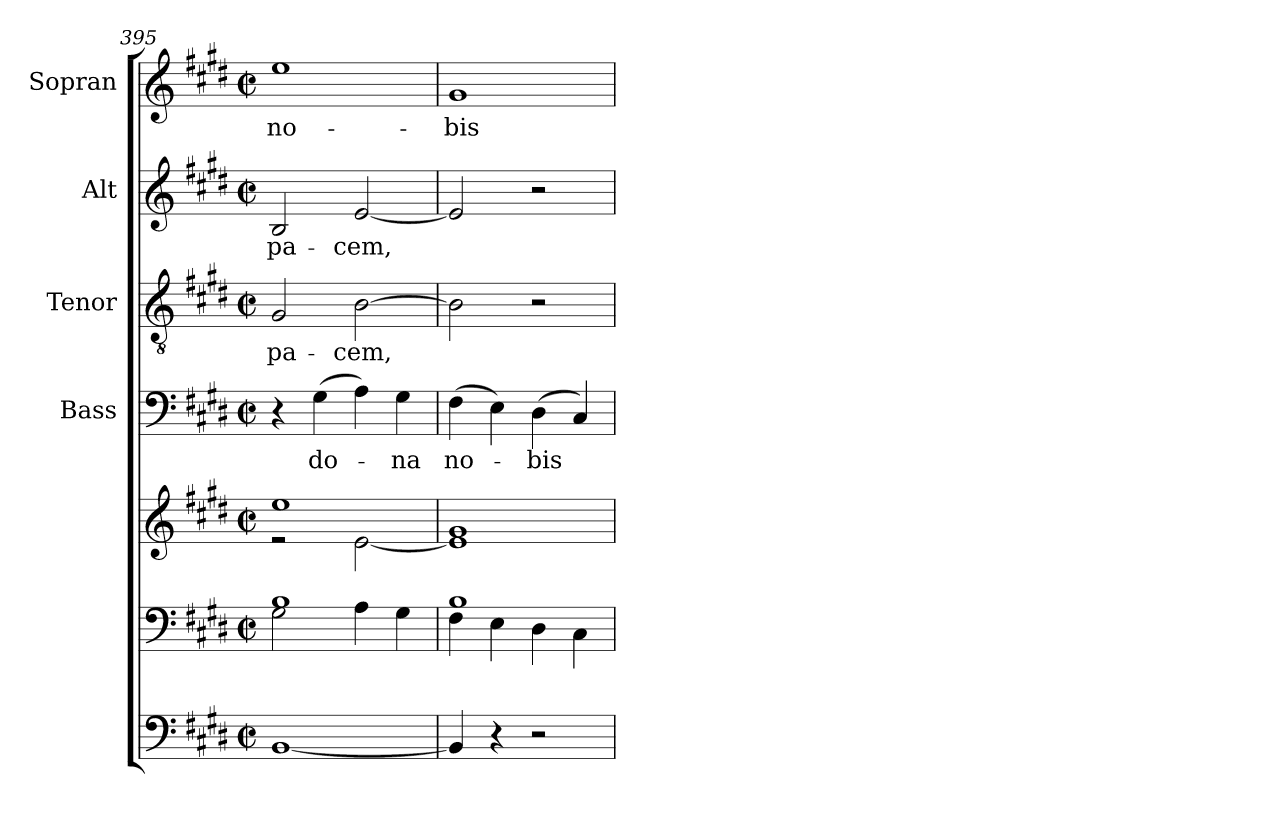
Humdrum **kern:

**kern	**kern	**kern	**kern	**text	**kern	**text	**kern	**text	**kern	**text
*part6	*part5	*part5	*part4	*part4	*part3	*part3	*part2	*part2	*part1	*part1
*staff7	*staff6	*staff5	*staff4	*staff4	*staff3	*staff3	*staff2	*staff2	*staff1	*staff1
*	*	*	*I"Bass	*	*I"Tenor	*	*I"Alt	*	*I"Sopran	*
*	*	*	*I'B.	*	*I'T.	*	*I'A.	*	*I'S.	*
*clefF4	*clefF4	*clefG2	*clefF4	*	*clefGv2	*	*clefG2	*	*clefG2	*
*ITrd7c12	*	*	*	*	*	*	*	*	*	*
*k[f#c#g#d#]	*k[f#c#g#d#]	*k[f#c#g#d#]	*k[f#c#g#d#]	*	*k[f#c#g#d#]	*	*k[f#c#g#d#]	*	*k[f#c#g#d#]	*
*E:	*E:	*E:	*E:	*	*E:	*	*E:	*	*E:	*
*M2/2	*M2/2	*M2/2	*M2/2	*	*M2/2	*	*M2/2	*	*M2/2	*
*met(c|)	*met(c|)	*met(c|)	*met(c|)	*	*met(c|)	*	*met(c|)	*	*met(c|)	*
=395	=395	=395	=395	=395	=395	=395	=395	=395	=395	=395
*	*^	*^	*	*	*	*	*	*	*	*
!	!	!	!	!	!	!	!	!LO:LY:b	!	!LO:LY:b	!	!LO:LY:b
[1BBB	1B	2G#\	1ee	2re	4r	.	2G#/	pa-	2B/	pa-	1ee	no-
!	!	!	!	!	!	!LO:LY:b	!	!	!	!	!	!
.	.	.	.	.	(>4G#\	do-	.	.	.	.	.	.
!	!	!	!	!	!	!	!	!LO:LY:b	!	!LO:LY:b	!	!
.	.	4A\	.	[<2e\	4A\)	.	[2B\	-cem,	[2e/	-cem,	.	.
!	!	!	!	!	!	!LO:LY:b	!	!	!	!	!	!
.	.	4G#\	.	.	4G#\	-na	.	.	.	.	.	.
!!LO:LB:g=z
=396	=396	=396	=396	=396	=396	=396	=396	=396	=396	=396	=396	=396
!	!	!	!	!	!	!LO:LY:b	!	!	!	!	!	!LO:LY:b
4BBB/]	1B	4F#\	1g#	1e]	(>4F#\	no-	2B\]	.	2e/]	.	1g#	-bis
4r	.	4E\	.	.	4E\)	.	.	.	.	.	.	.
!	!	!	!	!	!	!LO:LY:b	!	!	!	!	!	!
2r	.	4D#\	.	.	(<4D#\	-bis	2r	.	2r	.	.	.
.	.	4C#\	.	.	4C#/)	.	.	.	.	.	.	.
*	*v	*v	*	*	*	*	*	*	*	*	*	*
*	*	*v	*v	*	*	*	*	*	*	*	*
=	=	=	=	=	=	=	=	=	=	=
*-	*-	*-	*-	*-	*-	*-	*-	*-	*-	*-
